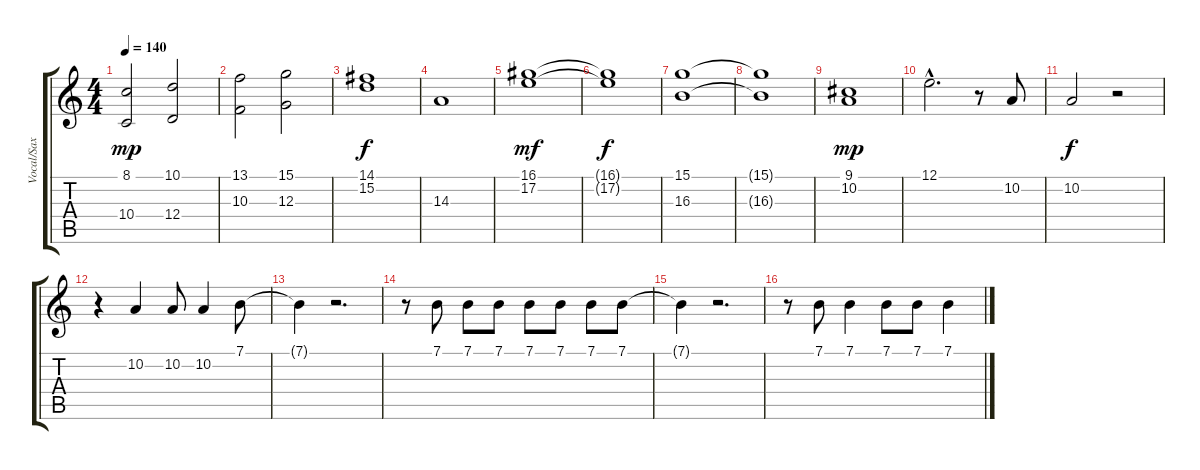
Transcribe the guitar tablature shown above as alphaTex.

\track ("Vocal/Sax" "Vocal/Sax") {instrument tenorsax}
\staff {score tabs}
\tuning (E4 B3 G3 D3 A2 E2) {hide}
\ts (4 4)
\tempo 140
\clef g2
\ks c
(8.1 10.4).2{dy mp} (10.1 12.4).2 |
(13.1 10.3).2 (15.1 12.3).2 |
(14.1 15.2).1{dy f} |
14.3.1 |
(16.1 17.2).1{dy mf} |
(16.1{t} 17.2{t}).1{dy f} |
(15.1 16.3).1 |
(15.1{t} 16.3{t}).1 |
(9.1 10.2).1{dy mp} |
12.1{hac}.2{d} r.8 10.2.8 |
10.2.2{dy f} r.2 |
r.4 10.2.4 10.2.8 10.2.4 7.1.8 |
7.1{t}.4 r.2{d} |
r.8 7.1.8 7.1.8 7.1.8 7.1.8 7.1.8 7.1.8 7.1.8 |
7.1{t}.4 r.2{d} |
r.8 7.1.8 7.1.4 7.1.8 7.1.8 7.1.4
